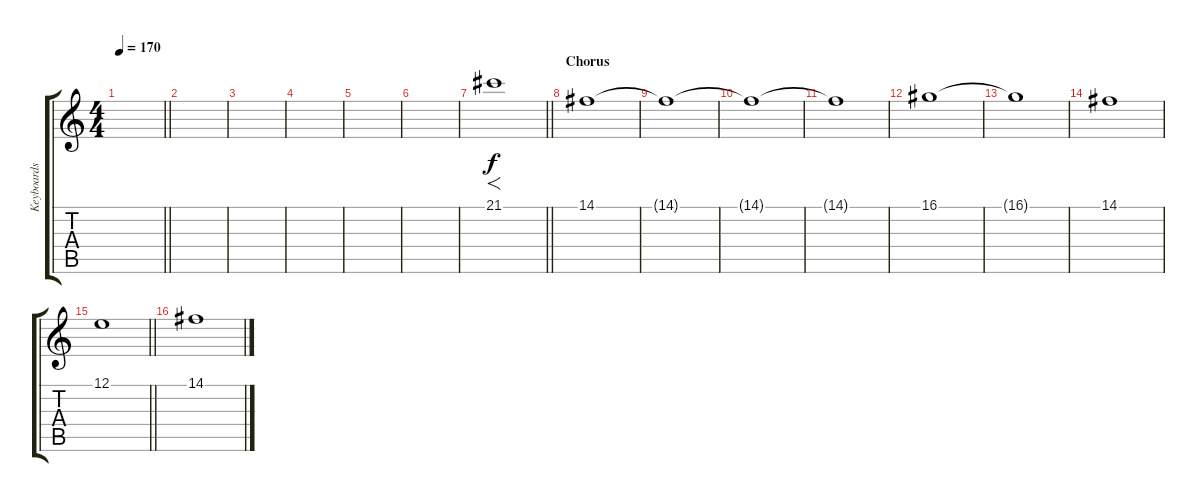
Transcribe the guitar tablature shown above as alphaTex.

\track ("Keyboards" "Keyboards") {instrument stringensemble1}
\staff {score tabs}
\tuning (E4 B3 G3 D3 A2 E2) {hide}
\ts (4 4)
\tempo 170
\clef g2
\barLineRight lightlight
\ks c
|
|
|
|
|
|
\barLineRight lightlight
21.1.1{f} |
\section ("" "Chorus")
14.1.1{volume 10 balance 4} |
14.1{t}.1 |
14.1{t}.1 |
14.1{t}.1 |
16.1.1 |
16.1{t}.1 |
14.1.1 |
\barLineRight lightlight
12.1.1 |
\section ("" "")
14.1.1
